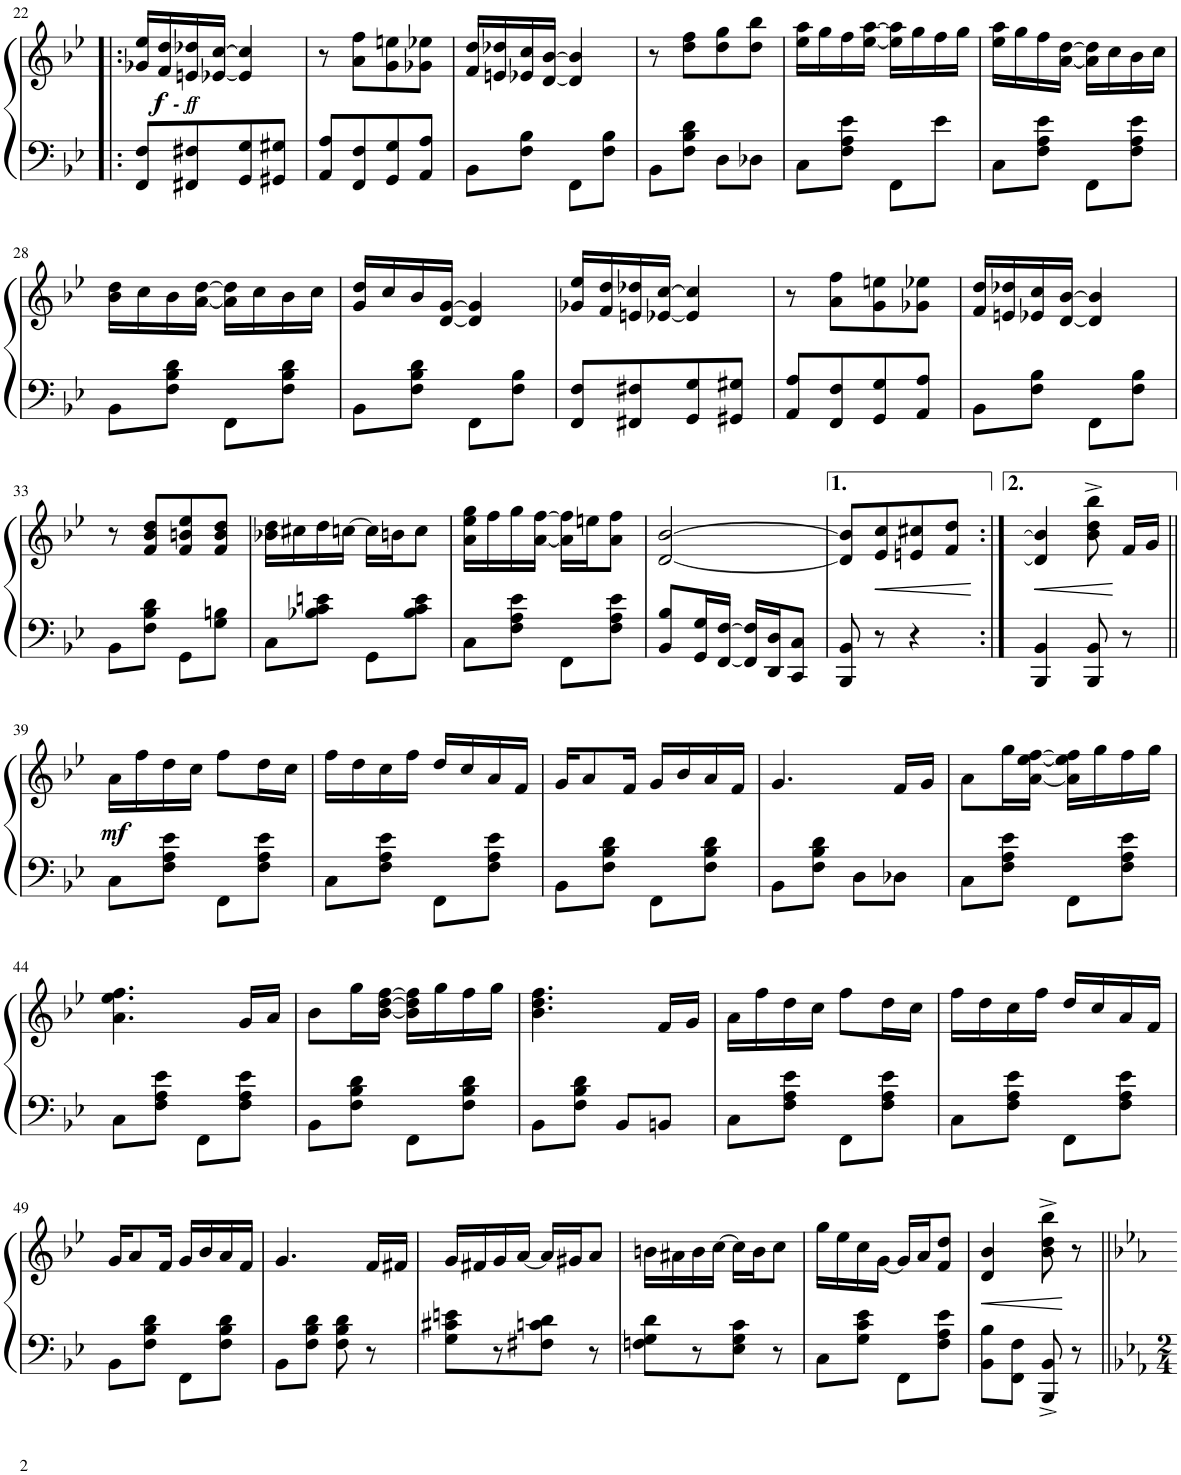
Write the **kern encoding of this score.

**kern	**kern	**dynam
*part1	*part1	*part1
*staff2	*staff1	*staff1/2
*I"Piano	*	*
*I'Pno.	*	*
!!LO:PB:g=z
*clefF4	*clefG2	*
*k[b-e-]	*k[b-e-]	*
*M2/4	*M2/4	*
=22!|:	=22!|:	=22!|:
!	!	!LO:DY:b
!	!	!LO:DY:n=1:b
8FF/ 8F/L	16g-X/ 16ee-/LL	f other-dynamics
.	16f/ 16dd/	.
8FF#X/ 8F#X/	16en/ 16dd-X/	.
.	[16e-X/ [16cc/JJ	.
8GG/ 8G/	4e-/] 4cc/]	.
8GG#X/ 8G#X/J	.	.
=23	=23	=23
8AA/ 8A/L	8r	.
8FF/ 8F/	8a\ 8ff\L	.
8GG/ 8G/	8g\ 8een\	.
8AA/ 8A/J	8g-X\ 8ee-X\J	.
=24	=24	=24
8BB-\L	16f/ 16dd/LL	.
.	16en/ 16dd-X/	.
8F\ 8B-\J	16e-X/ 16cc/	.
.	[16d/ [16b-/JJ	.
8FF\L	4d/] 4b-/]	.
8F\ 8B-\J	.	.
=25	=25	=25
8BB-\L	8r	.
8F\ 8B-\ 8d\J	8dd\ 8ff\L	.
8D\L	8dd\ 8gg\	.
8D-X\J	8dd\ 8bb-\J	.
=26	=26	=26
8C\L	16ee-\ 16aa\LL	.
.	16gg\	.
8F\ 8A\ 8e-\J	16ff\	.
.	[16ee-\ [16aa\JJ	.
8FF\L	16ee-\] 16aa\]LL	.
.	16gg\	.
8e-\J	16ff\	.
.	16gg\JJ	.
=27	=27	=27
8C\L	16ee-\ 16aa\LL	.
.	16gg\	.
8F\ 8A\ 8e-\J	16ff\	.
.	[16a\ [16dd\JJ	.
8FF\L	16a\] 16dd\]LL	.
.	16cc\	.
8F\ 8A\ 8e-\J	16b-\	.
.	16cc\JJ	.
!!LO:LB:g=z
=28	=28	=28
8BB-\L	16b-\ 16dd\LL	.
.	16cc\	.
8F\ 8B-\ 8d\J	16b-\	.
.	[16a\ [16dd\JJ	.
8FF\L	16a\] 16dd\]LL	.
.	16cc\	.
8F\ 8B-\ 8d\J	16b-\	.
.	16cc\JJ	.
=29	=29	=29
8BB-\L	16g/ 16dd/LL	.
.	16cc/	.
8F\ 8B-\ 8d\J	16b-/	.
.	[16d/ [16g/JJ	.
8FF\L	4d/] 4g/]	.
8F\ 8B-\J	.	.
=30	=30	=30
8FF/ 8F/L	16g-X/ 16ee-/LL	.
.	16f/ 16dd/	.
8FF#X/ 8F#X/	16en/ 16dd-X/	.
.	[16e-X/ [16cc/JJ	.
8GG/ 8G/	4e-/] 4cc/]	.
8GG#X/ 8G#X/J	.	.
=31	=31	=31
8AA/ 8A/L	8r	.
8FF/ 8F/	8a\ 8ff\L	.
8GG/ 8G/	8g\ 8een\	.
8AA/ 8A/J	8g-X\ 8ee-X\J	.
=32	=32	=32
8BB-\L	16f/ 16dd/LL	.
.	16en/ 16dd-X/	.
8F\ 8B-\J	16e-X/ 16cc/	.
.	[16d/ [16b-/JJ	.
8FF\L	4d/] 4b-/]	.
8F\ 8B-\J	.	.
!!LO:LB:g=z
=33	=33	=33
8BB-\L	8r	.
8F\ 8B-\ 8d\J	8f/ 8b-/ 8dd/L	.
8GG\L	8f/ 8bn/ 8ee-/	.
8G\ 8Bn\J	8f/ 8b/ 8dd/J	.
=34	=34	=34
8C\L	16b-X\ 16dd\LL	.
.	16cc#X\	.
8B-X\ 8c\ 8en\J	16dd\	.
.	[16ccn\JJ	.
8GG\L	16cc\LL]	.
.	16bn\J	.
8B-\ 8c\ 8e\J	8cc\J	.
=35	=35	=35
8C\L	16a\ 16ee-\ 16gg\LL	.
.	16ff\	.
8F\ 8A\ 8e-\J	16gg\	.
.	[16a\ [16ff\JJ	.
8FF\L	16a\] 16ff\]LL	.
.	16een\J	.
8F\ 8A\ 8e-\J	8a\ 8ff\J	.
=36	=36	=36
8BB-/ 8B-/L	[2d/ [2b-/	.
16GG/ 16G/L	.	.
[16FF/ [16F/JJ	.	.
16FF/] 16F/]LL	.	.
16DD/ 16D/J	.	.
8CC/ 8C/J	.	.
=37	=37	=37
8BBB-/ 8BB-/	8d/] 8b-/]L	.
!	!	!LO:HP:b
8r	8e-/ 8cc/	<
4r	8en/ 8cc#X/	.
.	8f/ 8dd/J	.
.	.	[
=38:|!	=38:|!	=38:|!
.	[4qd [4qb-	.
!	!	!LO:HP:b
4BBB-/ 4BB-/	4d/] 4b-/]	<
8BBB-/ 8BB-/	8b-\^ 8dd\^ 8bb-\^	.
8r	16f/LL	[
.	16g/JJ	.
!!LO:LB:g=z
=39||	=39||	=39||
!	!	!LO:DY:b
8C\L	16a\LL	mf
.	16ff\	.
8F\ 8A\ 8e-\J	16dd\	.
.	16cc\JJ	.
8FF\L	8ff\L	.
8F\ 8A\ 8e-\J	16dd\L	.
.	16cc\JJ	.
=40	=40	=40
8C\L	16ff\LL	.
.	16dd\	.
8F\ 8A\ 8e-\J	16cc\	.
.	16ff\JJ	.
8FF\L	16dd/LL	.
.	16cc/	.
8F\ 8A\ 8e-\J	16a/	.
.	16f/JJ	.
=41	=41	=41
8BB-\L	16g/KL	.
.	8a/	.
8F\ 8B-\ 8d\J	.	.
.	16f/Jk	.
8FF\L	16g/LL	.
.	16b-/	.
8F\ 8B-\ 8d\J	16a/	.
.	16f/JJ	.
=42	=42	=42
8BB-\L	4.g/	.
8F\ 8B-\ 8d\J	.	.
8D\L	.	.
8D-X\J	16f/LL	.
.	16g/JJ	.
=43	=43	=43
8C\L	8a\L	.
8F\ 8A\ 8e-\J	16gg\L	.
.	[16a\ [16ee-\ [16ff\JJ	.
8FF\L	16a\] 16ee-\] 16ff\]LL	.
.	16gg\	.
8F\ 8A\ 8e-\J	16ff\	.
.	16gg\JJ	.
!!LO:LB:g=z
=44	=44	=44
8C\L	4.a\ 4.ee-\ 4.ff\	.
8F\ 8A\ 8e-\J	.	.
8FF\L	.	.
8F\ 8A\ 8e-\J	16g/LL	.
.	16a/JJ	.
=45	=45	=45
8BB-\L	8b-\L	.
8F\ 8B-\ 8d\J	16gg\L	.
.	[16b-\ [16dd\ [16ff\JJ	.
8FF\L	16b-\] 16dd\] 16ff\]LL	.
.	16gg\	.
8F\ 8B-\ 8d\J	16ff\	.
.	16gg\JJ	.
=46	=46	=46
8BB-\L	4.b-\ 4.dd\ 4.ff\	.
8F\ 8B-\ 8d\J	.	.
8BB-/L	.	.
8BBn/J	16f/LL	.
.	16g/JJ	.
=47	=47	=47
8C\L	16a\LL	.
.	16ff\	.
8F\ 8A\ 8e-\J	16dd\	.
.	16cc\JJ	.
8FF\L	8ff\L	.
8F\ 8A\ 8e-\J	16dd\L	.
.	16cc\JJ	.
=48	=48	=48
8C\L	16ff\LL	.
.	16dd\	.
8F\ 8A\ 8e-\J	16cc\	.
.	16ff\JJ	.
8FF\L	16dd/LL	.
.	16cc/	.
8F\ 8A\ 8e-\J	16a/	.
.	16f/JJ	.
!!LO:LB:g=z
=49	=49	=49
8BB-\L	16g/KL	.
.	8a/	.
8F\ 8B-\ 8d\J	.	.
.	16f/Jk	.
8FF\L	16g/LL	.
.	16b-/	.
8F\ 8B-\ 8d\J	16a/	.
.	16f/JJ	.
=50	=50	=50
8BB-\L	4.g/	.
8F\ 8B-\ 8d\J	.	.
8F\ 8B-\ 8d\	.	.
8r	16f/LL	.
.	16f#X/JJ	.
=51	=51	=51
8G\ 8c#X\ 8en\L	16g/LL	.
.	16f#X/	.
8r	16g/	.
.	[16a/JJ	.
8F#X\ 8cn\ 8d\J	16a/LL]	.
.	16g#X/J	.
8r	8a/J	.
=52	=52	=52
8Fn\ 8G\ 8d\L	16bn\LL	.
.	16a#X\	.
8r	16b\	.
.	[16cc\JJ	.
8E-\ 8G\ 8c\J	16cc\LL]	.
.	16b\J	.
8r	8cc\J	.
=53	=53	=53
8C\L	16gg\LL	.
.	16ee-\	.
8G\ 8c\ 8e-\J	16cc\	.
.	[<16g\JJ	.
8FF\L	16g/LL]	.
.	16a/J	.
8F\ 8A\ 8e-\J	8f/ 8dd/J	.
=54	=54	=54
!	!	!LO:HP:b
8BB-\ 8B-\L	4d/ 4b-/	<
8FF\ 8F\J	.	.
8BBB-/^ 8BB-/^	8b-\^ 8dd\^ 8bb-\^	.
8r	8r	[
=||	=||	=||
*-	*-	*-
